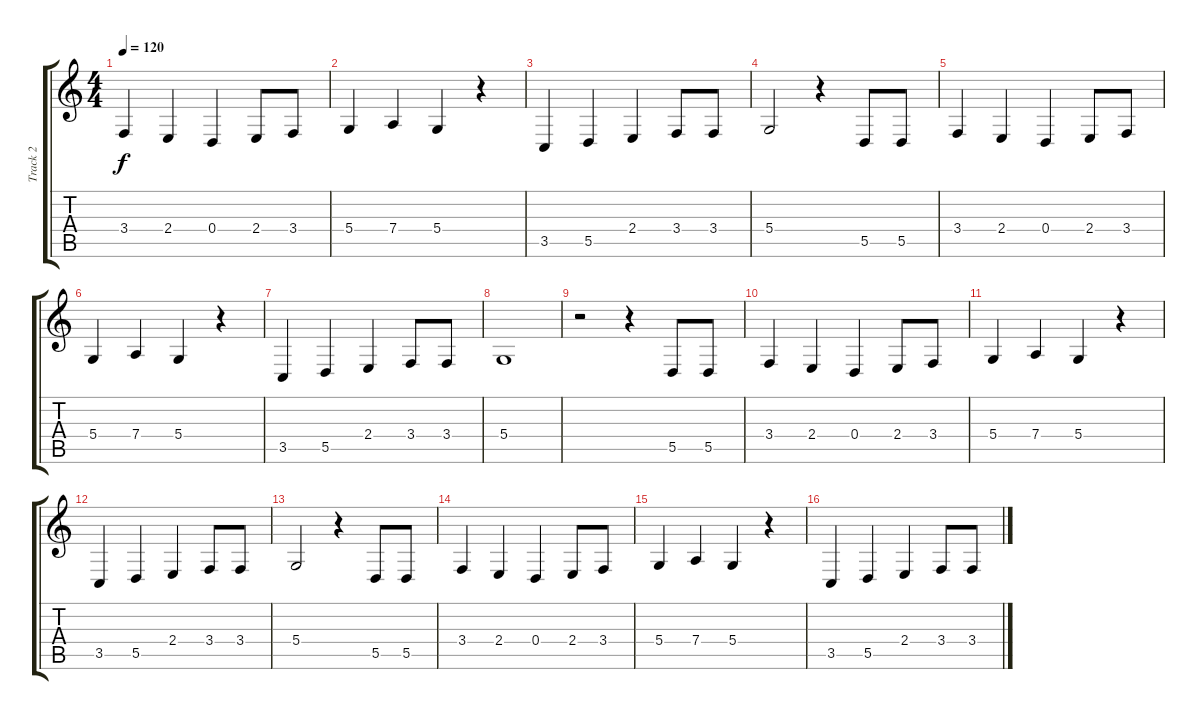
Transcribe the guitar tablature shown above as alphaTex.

\track ("Track 2" "Track 2") {instrument oboe}
\staff {score tabs}
\tuning (E4 B3 G3 D3 A2 E2) {hide}
\ts (4 4)
\tempo 120
\clef g2
\ks c
3.4.4{dy f} 2.4.4 0.4.4 2.4.8 3.4.8 |
5.4.4 7.4.4 5.4.4 r.4 |
3.5.4 5.5.4 2.4.4 3.4.8 3.4.8 |
5.4.2 r.4 5.5.8 5.5.8 |
3.4.4 2.4.4 0.4.4 2.4.8 3.4.8 |
5.4.4 7.4.4 5.4.4 r.4 |
3.5.4 5.5.4 2.4.4 3.4.8 3.4.8 |
5.4.1 |
r.2 r.4 5.5.8 5.5.8 |
3.4.4 2.4.4 0.4.4 2.4.8 3.4.8 |
5.4.4 7.4.4 5.4.4 r.4 |
3.5.4 5.5.4 2.4.4 3.4.8 3.4.8 |
5.4.2 r.4 5.5.8 5.5.8 |
3.4.4 2.4.4 0.4.4 2.4.8 3.4.8 |
5.4.4 7.4.4 5.4.4 r.4 |
3.5.4 5.5.4 2.4.4 3.4.8 3.4.8
